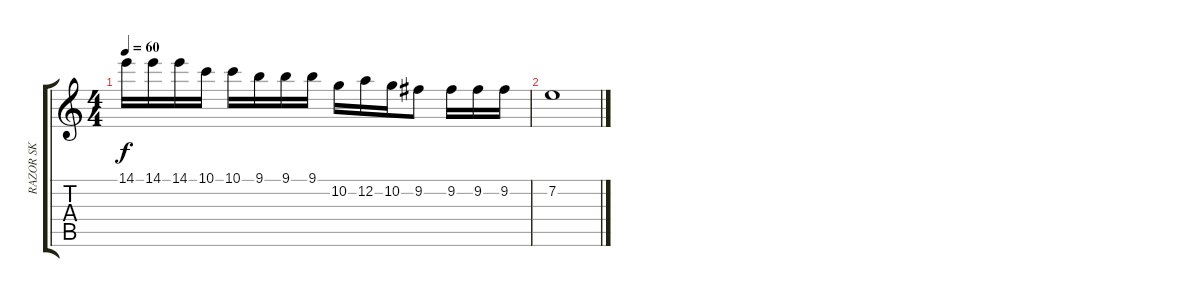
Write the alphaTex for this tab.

\track ("RAZOR SK" "RAZOR SK") {instrument distortionguitar}
\staff {score tabs}
\tuning (D4 A3 F3 C3 G2 C2) {hide}
\ts (4 4)
\tempo 60
\clef g2
\ks c
14.1.16{dy f} 14.1.16 14.1.16 10.1.16 10.1.16 9.1.16 9.1.16 9.1.16 10.2.16 12.2.16 10.2.16 9.2.8 9.2.16 9.2.16 9.2.16 |
7.2.1{volume 0}
